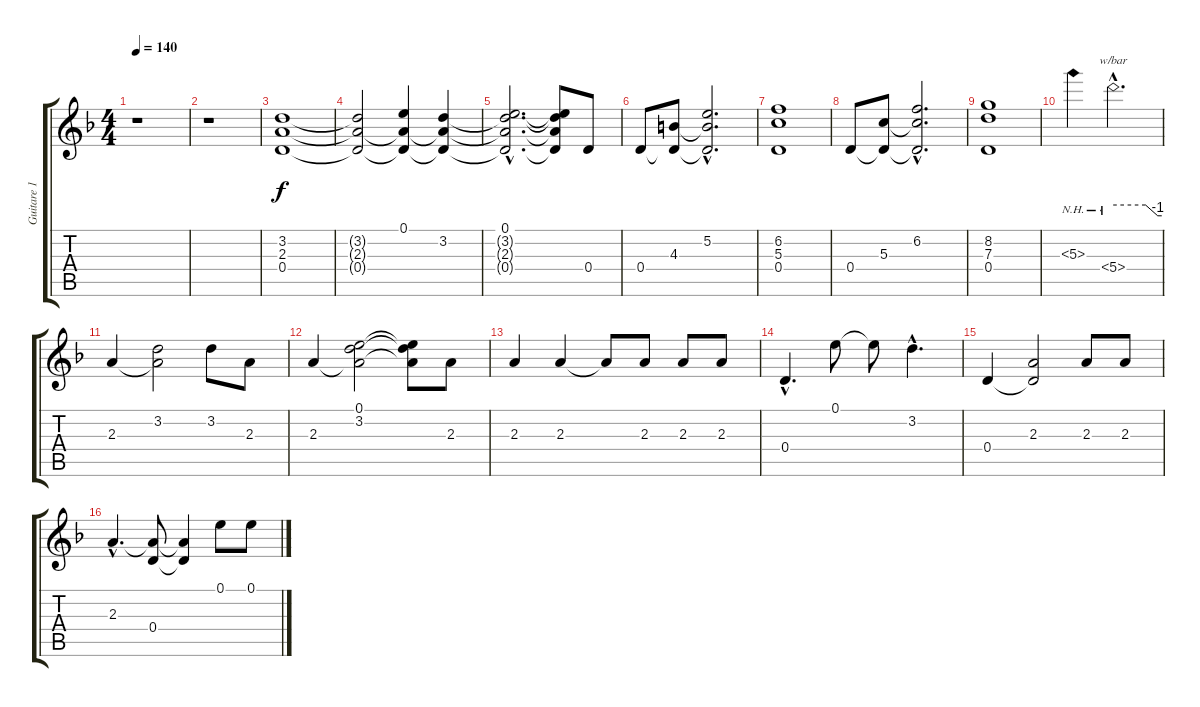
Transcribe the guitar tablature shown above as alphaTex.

\track ("Guitare 1" "Guitare 1") {instrument distortionguitar}
\staff {score tabs}
\tuning (E4 B3 G3 D3 A2 E2) {hide}
\ts (4 4)
\tempo 140
\clef g2
\ks f
r.1{dy f} |
r.1 |
(3.2 2.3 0.4).1{volume 10} |
(3.2{t} 2.3{t} 0.4{t}).2 (0.1 2.3{t} 0.4{t}).4 (3.2 2.3{t} 0.4{t}).4 |
(0.1{hac} 3.2{hac t} 2.3{hac t} 0.4{hac t}).2{d} (0.1{t} 3.2{t} 2.3{t} 0.4{t}).8 0.4.8 |
0.4.8 (4.3 0.4{t}).8 (5.2{hac} 4.3{hac t} 0.4{hac t}).2{d} |
(6.2 5.3 0.4).1 |
0.4.8 (5.3 0.4{t}).8 (6.2{hac} 5.3{hac t} 0.4{hac t}).2{d} |
(8.2 7.3 0.4).1 |
5.3{nh}.4 5.4{nh hac}.2{d tbe (custom default 0 0 40 0 55 -4 60 -4)} |
2.3.4 (3.2 2.3{t}).2 3.2.8 2.3.8 |
2.3.4 (0.1 3.2 2.3{t}).2 (0.1{t} 3.2{t} 2.3{t}).8 2.3.8 |
2.3.4 2.3.4 2.3{t}.8 2.3.8 2.3.8 2.3.8 |
0.4{hac}.4{d} 0.1.8 0.1{t}.8 3.2{hac}.4{d} |
0.4.4 (2.3 0.4{t}).2 2.3.8 2.3.8 |
2.3{hac}.4{d} (2.3{t} 0.4).8 (2.3{t} 0.4{t}).4 0.1.8 0.1.8
